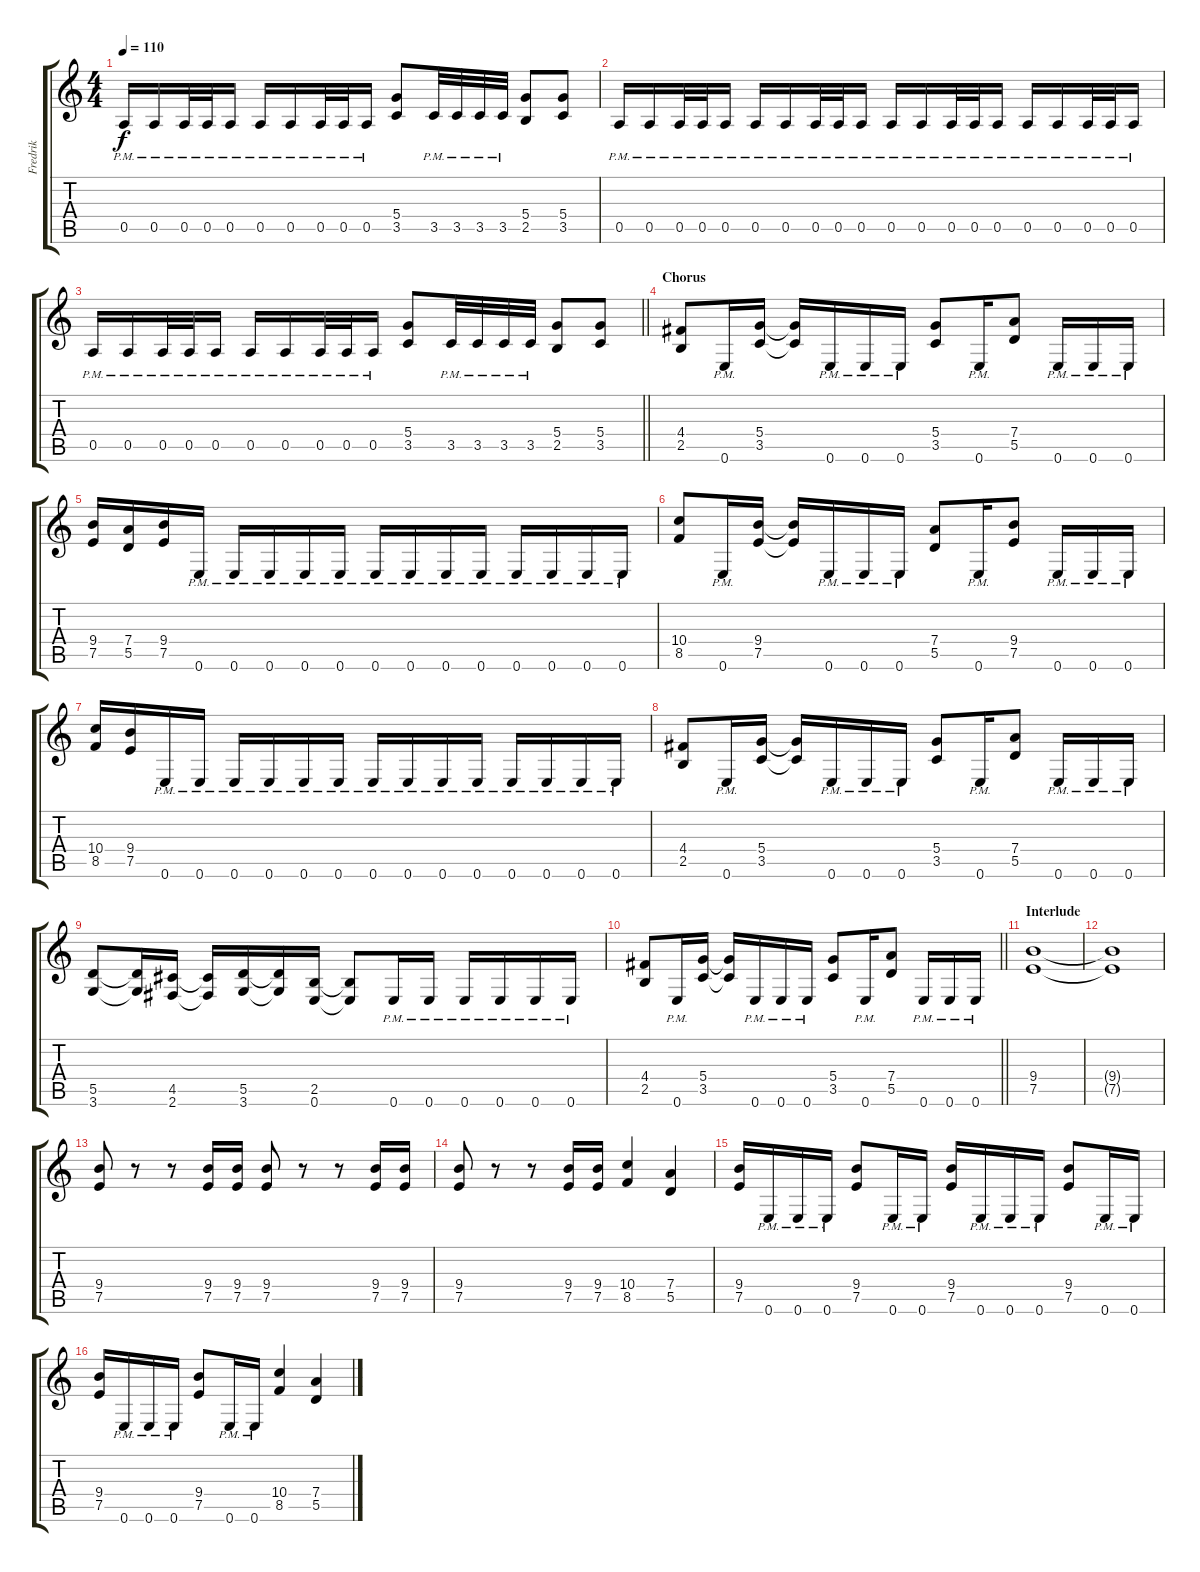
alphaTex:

\track ("Fredrik" "Fredrik") {instrument acousticguitarsteel}
\staff {score tabs}
\tuning (E4 B3 G3 D3 A2 E2) {hide}
\ts (4 4)
\tempo 110
\clef g2
\ks c
0.5{pm}.16{dy f} 0.5{pm}.16 0.5{pm}.32 0.5{pm}.32 0.5{pm}.16 0.5{pm}.16 0.5{pm}.16 0.5{pm}.32 0.5{pm}.32 0.5{pm}.16 (5.4 3.5).8 3.5{pm}.32 3.5{pm}.32 3.5{pm}.32 3.5{pm}.32 (5.4 2.5).8 (5.4 3.5).8 |
0.5{pm}.16 0.5{pm}.16 0.5{pm}.32 0.5{pm}.32 0.5{pm}.16 0.5{pm}.16 0.5{pm}.16 0.5{pm}.32 0.5{pm}.32 0.5{pm}.16 0.5{pm}.16 0.5{pm}.16 0.5{pm}.32 0.5{pm}.32 0.5{pm}.16 0.5{pm}.16 0.5{pm}.16 0.5{pm}.32 0.5{pm}.32 0.5{pm}.16 |
\barLineRight lightlight
0.5{pm}.16 0.5{pm}.16 0.5{pm}.32 0.5{pm}.32 0.5{pm}.16 0.5{pm}.16 0.5{pm}.16 0.5{pm}.32 0.5{pm}.32 0.5{pm}.16 (5.4 3.5).8 3.5{pm}.32 3.5{pm}.32 3.5{pm}.32 3.5{pm}.32 (5.4 2.5).8 (5.4 3.5).8 |
\section ("" "Chorus")
(4.4 2.5).8 0.6{pm}.16 (5.4 3.5).16 (5.4{t} 3.5{t}).16 0.6{pm}.16 0.6{pm}.16 0.6{pm}.16 (5.4 3.5).8 0.6{pm}.16 (7.4 5.5).8 0.6{pm}.16 0.6{pm}.16 0.6{pm}.16 |
(9.4 7.5).16 (7.4 5.5).16 (9.4 7.5).16 0.6{pm}.16 0.6{pm}.16 0.6{pm}.16 0.6{pm}.16 0.6{pm}.16 0.6{pm}.16 0.6{pm}.16 0.6{pm}.16 0.6{pm}.16 0.6{pm}.16 0.6{pm}.16 0.6{pm}.16 0.6{pm}.16 |
(10.4 8.5).8 0.6{pm}.16 (9.4 7.5).16 (9.4{t} 7.5{t}).16 0.6{pm}.16 0.6{pm}.16 0.6{pm}.16 (7.4 5.5).8 0.6{pm}.16 (9.4 7.5).8 0.6{pm}.16 0.6{pm}.16 0.6{pm}.16 |
(10.4 8.5).16 (9.4 7.5).16 0.6{pm}.16 0.6{pm}.16 0.6{pm}.16 0.6{pm}.16 0.6{pm}.16 0.6{pm}.16 0.6{pm}.16 0.6{pm}.16 0.6{pm}.16 0.6{pm}.16 0.6{pm}.16 0.6{pm}.16 0.6{pm}.16 0.6{pm}.16 |
(4.4 2.5).8 0.6{pm}.16 (5.4 3.5).16 (5.4{t} 3.5{t}).16 0.6{pm}.16 0.6{pm}.16 0.6{pm}.16 (5.4 3.5).8 0.6{pm}.16 (7.4 5.5).8 0.6{pm}.16 0.6{pm}.16 0.6{pm}.16 |
(5.5 3.6).8 (5.5{t} 3.6{t}).16 (4.5 2.6).16 (4.5{t} 2.6{t}).16 (5.5 3.6).16 (5.5{t} 3.6{t}).16 (2.5 0.6).16 (2.5{t} 0.6{t}).8 0.6{pm}.16 0.6{pm}.16 0.6{pm}.16 0.6{pm}.16 0.6{pm}.16 0.6{pm}.16 |
\barLineRight lightlight
(4.4 2.5).8 0.6{pm}.16 (5.4 3.5).16 (5.4{t} 3.5{t}).16 0.6{pm}.16 0.6{pm}.16 0.6{pm}.16 (5.4 3.5).8 0.6{pm}.16 (7.4 5.5).8 0.6{pm}.16 0.6{pm}.16 0.6{pm}.16 |
\section ("" "Interlude")
(9.4 7.5).1 |
(9.4{t} 7.5{t}).1 |
(9.4 7.5).8 r.8 r.8 (9.4 7.5).16 (9.4 7.5).16 (9.4 7.5).8 r.8 r.8 (9.4 7.5).16 (9.4 7.5).16 |
(9.4 7.5).8 r.8 r.8 (9.4 7.5).16 (9.4 7.5).16 (10.4 8.5).4 (7.4 5.5).4 |
(9.4 7.5).16 0.6{pm}.16 0.6{pm}.16 0.6{pm}.16 (9.4 7.5).8 0.6{pm}.16 0.6{pm}.16 (9.4 7.5).16 0.6{pm}.16 0.6{pm}.16 0.6{pm}.16 (9.4 7.5).8 0.6{pm}.16 0.6{pm}.16 |
(9.4 7.5).16 0.6{pm}.16 0.6{pm}.16 0.6{pm}.16 (9.4 7.5).8 0.6{pm}.16 0.6{pm}.16 (10.4 8.5).4 (7.4 5.5).4
